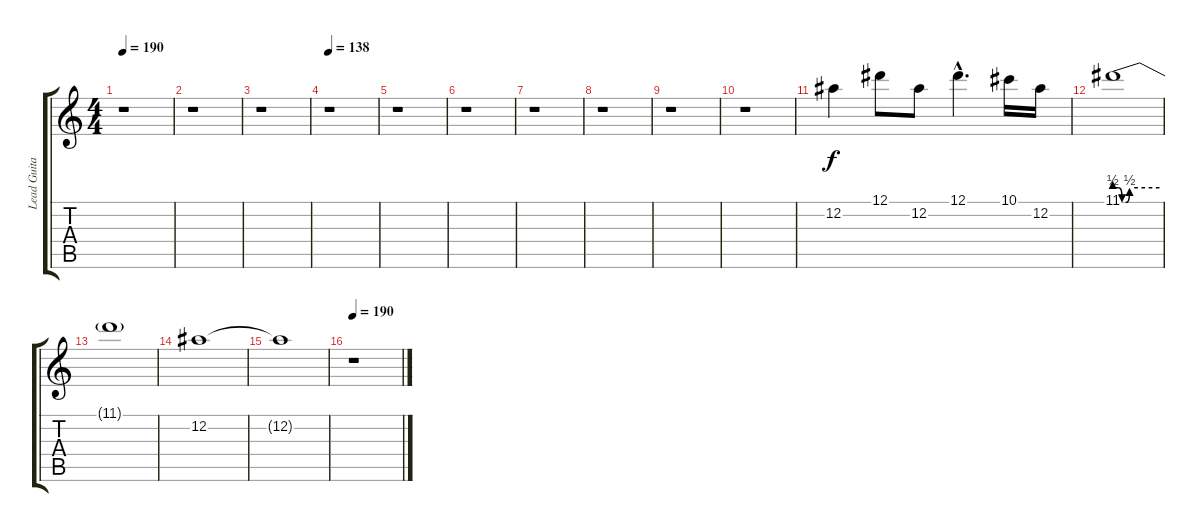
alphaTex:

\track ("Lead Guitar 2 - Henjo Richter" "Lead Guita") {instrument overdrivenguitar}
\staff {score tabs}
\tuning (Eb4 Bb3 Gb3 Db3 Ab2 Eb2) {hide}
\ts (4 4)
\tempo 190
\clef g2
\ks c
r.1{dy f} |
r.1 |
r.1 |
\tempo 138
r.1 |
r.1 |
r.1 |
r.1 |
\section ("" "")
r.1 |
r.1 |
r.1 |
12.2.4{volume 12} 12.1.8 12.2.8 12.1{hac}.4{d} 10.1.16 12.2.16 |
11.1{be (custom 0 2 5 2 10 0 15 0 20 2 60 2)}.1 |
11.1{t}.1{volume 4} |
12.2.1{volume 11} |
12.2{t}.1{volume 5} |
\tempo 190
r.1
